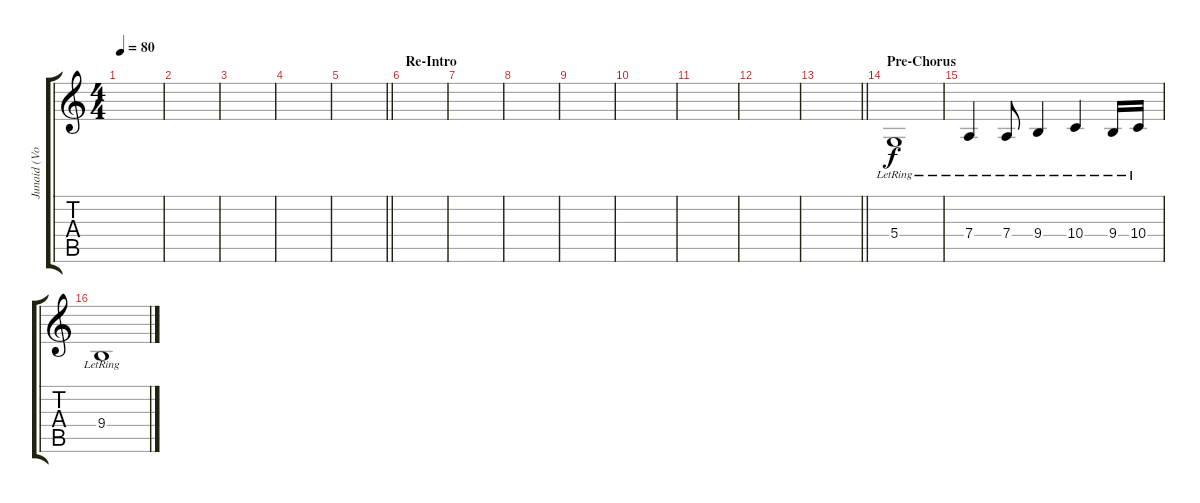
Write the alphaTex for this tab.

\track ("Junaid (Vocals)" "Junaid (Vo") {mute instrument acousticgrandpiano}
\staff {score tabs}
\tuning (D4 A3 G3 D3 A2 D2) {hide}
\ts (4 4)
\tempo 80
\clef g2
\ks c
|
|
|
|
\barLineRight lightlight
|
\section ("" "Re-Intro")
|
|
|
|
|
|
|
\barLineRight lightlight
|
\section ("" "Pre-Chorus")
5.4{lr}.1 |
7.4{lr}.4 7.4{lr}.8 9.4{lr}.4 10.4{lr}.4 9.4{lr}.16 10.4{lr}.16 |
9.4{lr}.1
